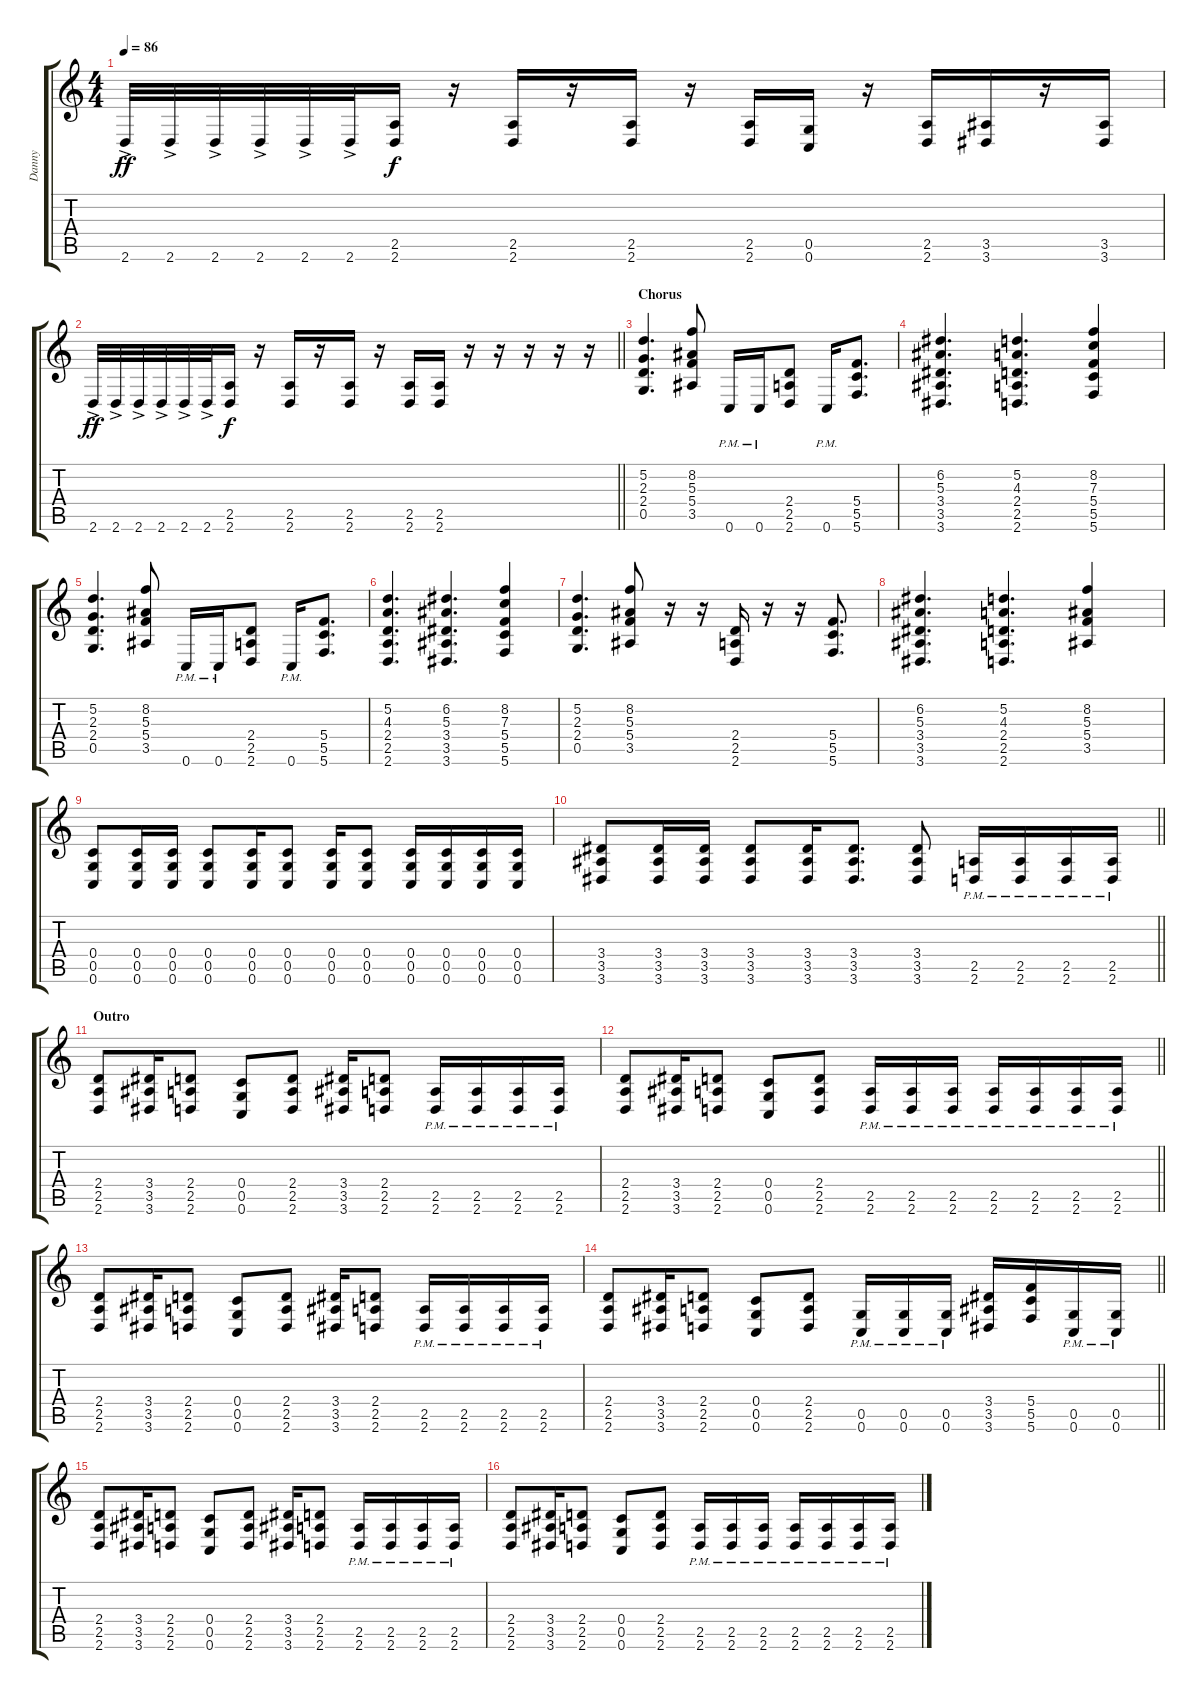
\track ("Danny" "Danny") {instrument distortionguitar}
\staff {score tabs}
\tuning (D4 A3 F3 C3 G2 C2) {hide}
\ts (4 4)
\tempo 86
\clef g2
\ks c
2.6{ac}.32{dy ff} 2.6{ac}.32 2.6{ac}.32 2.6{ac}.32 2.6{ac}.32 2.6{ac}.32 (2.5 2.6).16{dy f} r.16 (2.5 2.6).16 r.16 (2.5 2.6).16 r.16 (2.5 2.6).16 (0.5 0.6).16 r.16 (2.5 2.6).16 (3.5 3.6).16 r.16 (3.5 3.6).16 |
\barLineRight lightlight
2.6{ac}.32{dy ff} 2.6{ac}.32 2.6{ac}.32 2.6{ac}.32 2.6{ac}.32 2.6{ac}.32 (2.5 2.6).16{dy f} r.16 (2.5 2.6).16 r.16 (2.5 2.6).16 r.16 (2.5 2.6).16 (2.5 2.6).16 r.16 r.16 r.16 r.16 r.16 |
\section ("" "Chorus")
(5.2 2.3 2.4 0.5).4{d} (8.2 5.3 5.4 3.5).8 0.6{pm}.16 0.6{pm}.16 (2.4 2.5 2.6).8 0.6{pm}.16 (5.4 5.5 5.6).8{d} |
(6.2 5.3 3.4 3.5 3.6).4{d} (5.2 4.3 2.4 2.5 2.6).4{d} (8.2 7.3 5.4 5.5 5.6).4 |
(5.2 2.3 2.4 0.5).4{d} (8.2 5.3 5.4 3.5).8 0.6{pm}.16 0.6{pm}.16 (2.4 2.5 2.6).8 0.6{pm}.16 (5.4 5.5 5.6).8{d} |
(5.2 4.3 2.4 2.5 2.6).4{d} (6.2 5.3 3.4 3.5 3.6).4{d} (8.2 7.3 5.4 5.5 5.6).4 |
(5.2 2.3 2.4 0.5).4{d} (8.2 5.3 5.4 3.5).8 r.16 r.16 (2.4 2.5 2.6).16 r.16 r.16 (5.4 5.5 5.6).8{d} |
(6.2 5.3 3.4 3.5 3.6).4{d} (5.2 4.3 2.4 2.5 2.6).4{d} (8.2 5.3 5.4 3.5).4 |
(0.4 0.5 0.6).8 (0.4 0.5 0.6).16 (0.4 0.5 0.6).16 (0.4 0.5 0.6).8 (0.4 0.5 0.6).16 (0.4 0.5 0.6).8 (0.4 0.5 0.6).16 (0.4 0.5 0.6).8 (0.4 0.5 0.6).16 (0.4 0.5 0.6).16 (0.4 0.5 0.6).16 (0.4 0.5 0.6).16 |
\barLineRight lightlight
(3.4 3.5 3.6).8 (3.4 3.5 3.6).16 (3.4 3.5 3.6).16 (3.4 3.5 3.6).8 (3.4 3.5 3.6).16 (3.4 3.5 3.6).8{d} (3.4 3.5 3.6).8 (2.5{pm} 2.6{pm}).16 (2.5{pm} 2.6{pm}).16 (2.5{pm} 2.6{pm}).16 (2.5{pm} 2.6{pm}).16 |
\section ("" "Outro")
(2.4 2.5 2.6).8 (3.4 3.5 3.6).16 (2.4 2.5 2.6).8 (0.4 0.5 0.6).8 (2.4 2.5 2.6).8 (3.4 3.5 3.6).16 (2.4 2.5 2.6).8 (2.5{pm} 2.6{pm}).16 (2.5{pm} 2.6{pm}).16 (2.5{pm} 2.6{pm}).16 (2.5{pm} 2.6{pm}).16 |
\barLineRight lightlight
(2.4 2.5 2.6).8 (3.4 3.5 3.6).16 (2.4 2.5 2.6).8 (0.4 0.5 0.6).8 (2.4 2.5 2.6).8 (2.5{pm} 2.6{pm}).16 (2.5{pm} 2.6{pm}).16 (2.5{pm} 2.6{pm}).16 (2.5{pm} 2.6{pm}).16 (2.5{pm} 2.6{pm}).16 (2.5{pm} 2.6{pm}).16 (2.5{pm} 2.6{pm}).16 |
(2.4 2.5 2.6).8 (3.4 3.5 3.6).16 (2.4 2.5 2.6).8 (0.4 0.5 0.6).8 (2.4 2.5 2.6).8 (3.4 3.5 3.6).16 (2.4 2.5 2.6).8 (2.5{pm} 2.6{pm}).16 (2.5{pm} 2.6{pm}).16 (2.5{pm} 2.6{pm}).16 (2.5{pm} 2.6{pm}).16 |
\barLineRight lightlight
(2.4 2.5 2.6).8 (3.4 3.5 3.6).16 (2.4 2.5 2.6).8 (0.4 0.5 0.6).8 (2.4 2.5 2.6).8 (0.5{pm} 0.6{pm}).16 (0.5{pm} 0.6{pm}).16 (0.5{pm} 0.6{pm}).16 (3.4 3.5 3.6).16 (5.4 5.5 5.6).16 (0.5{pm} 0.6{pm}).16 (0.5{pm} 0.6{pm}).16 |
(2.4 2.5 2.6).8 (3.4 3.5 3.6).16 (2.4 2.5 2.6).8 (0.4 0.5 0.6).8 (2.4 2.5 2.6).8 (3.4 3.5 3.6).16 (2.4 2.5 2.6).8 (2.5{pm} 2.6{pm}).16 (2.5{pm} 2.6{pm}).16 (2.5{pm} 2.6{pm}).16 (2.5{pm} 2.6{pm}).16 |
(2.4 2.5 2.6).8 (3.4 3.5 3.6).16 (2.4 2.5 2.6).8 (0.4 0.5 0.6).8 (2.4 2.5 2.6).8 (2.5{pm} 2.6{pm}).16 (2.5{pm} 2.6{pm}).16 (2.5{pm} 2.6{pm}).16 (2.5{pm} 2.6{pm}).16 (2.5{pm} 2.6{pm}).16 (2.5{pm} 2.6{pm}).16 (2.5{pm} 2.6{pm}).16
